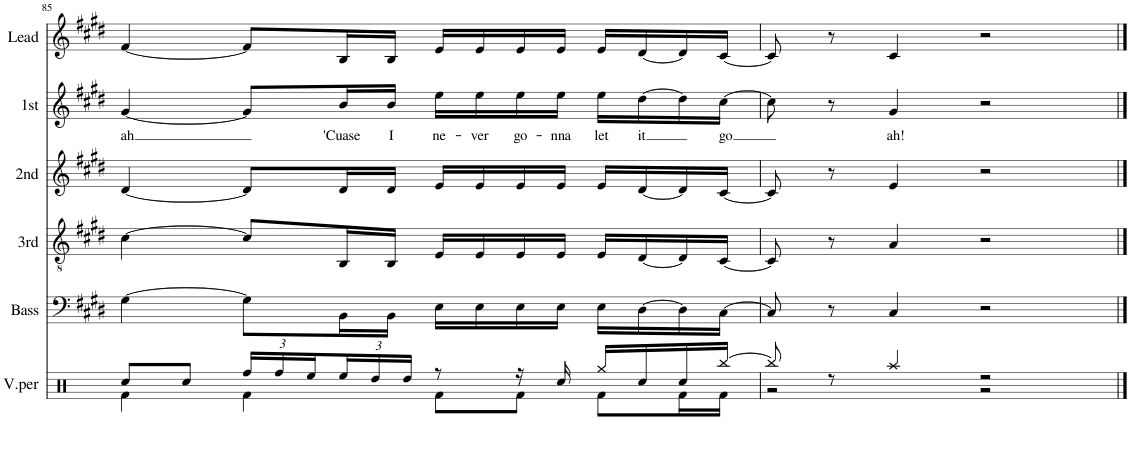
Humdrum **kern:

**kern	**kern	**kern	**kern	**kern	**text	**kern
*part6	*part5	*part4	*part3	*part2	*part2	*part1
*staff6	*staff5	*staff4	*staff3	*staff2	*staff2	*staff1
*I"V.per	*I"Bass	*I"3rd	*I"2nd	*I"1st	*	*I"Lead
*I'V.per	*I'Bass	*I'3rd	*I'2nd	*I'1st	*	*I'Lead
!!LO:PB:g=z
*clefX	*clefF4	*clefGv2	*clefG2	*clefG2	*	*clefG2
*k[f#c#g#d#]	*k[f#c#g#d#]	*k[f#c#g#d#]	*k[f#c#g#d#]	*k[f#c#g#d#]	*	*k[f#c#g#d#]
*M4/4	*M4/4	*M4/4	*M4/4	*M4/4	*	*M4/4
=85	=85	=85	=85	=85	=85	=85
*^	*	*	*	*	*	*
!	!	!	!	!	!	!LO:LY:b	!
8Rcc/L	4Rf\	[4G#\	[4c#\	[4d#/	[4g#/	ah	[4f#/
8Rcc/J	.	.	.	.	.	.	.
*Xbrackettup	*	*	*	*	*	*	*
24Rff/LL	4Rf\	8G#\L]	8c#/L]	8d#/L]	8g#/L]	.	8f#/L]
24Rff/	.	.	.	.	.	.	.
24Ree/	.	.	.	.	.	.	.
!	!	!	!	!	!	!LO:LY:b	!
24Ree/	.	16BB\L	16BB/L	16d#/L	16b/L	'Cuase	16B/L
24Rdd/	.	.	.	.	.	.	.
!	!	!	!	!	!	!LO:LY:b	!
.	.	16BB\JJ	16BB/JJ	16d#/JJ	16b/JJ	I	16B/JJ
24Rdd/JJ	.	.	.	.	.	.	.
!	!	!	!	!	!	!LO:LY:b	!
8r	8Rf\L	16E\LL	16E/LL	16e/LL	16ee\LL	ne-	16e/LL
!	!	!	!	!	!	!LO:LY:b	!
.	.	16E\	16E/	16e/	16ee\	-ver	16e/
!	!	!	!	!	!	!LO:LY:b	!
16r	8Rf\J	16E\	16E/	16e/	16ee\	go-	16e/
!	!	!	!	!	!	!LO:LY:b	!
16Rcc/	.	16E\JJ	16E/JJ	16e/JJ	16ee\JJ	-nna	16e/JJ
!	!	!	!	!	!	!LO:LY:b	!
16Rgg/LL	8Rf\L	16E\LL	16E/LL	16e/LL	16ee\LL	let	16e/LL
!	!	!	!	!	!	!LO:LY:b	!
16Rcc/	.	[16D#\	[16D#/	[16d#/	[16dd#\	it	[16d#/
16Rcc/	16Rf\L	16D#\]	16D#/]	16d#/]	16dd#\]	.	16d#/]
!	!	!	!	!	!	!LO:LY:b	!
[16Rbb/JJ	16Rf\JJ	[16C#\JJ	[16C#/JJ	[16c#/JJ	[16cc#\JJ	go	[16c#/JJ
=86	=86	=86	=86	=86	=86	=86	=86
8Rbb/]	2r	8C#/]	8C#/]	8c#/]	8cc#\]	.	8c#/]
8r	.	8r	8r	8r	8r	.	8r
!	!	!	!	!	!	!LO:LY:b	!
4Raa/	.	4C#/	4A/	4e/	4g#/	ah!	4c#/
2r	2r	2r	2r	2r	2r	.	2r
*v	*v	*	*	*	*	*	*
==	==	==	==	==	==	==
*-	*-	*-	*-	*-	*-	*-
